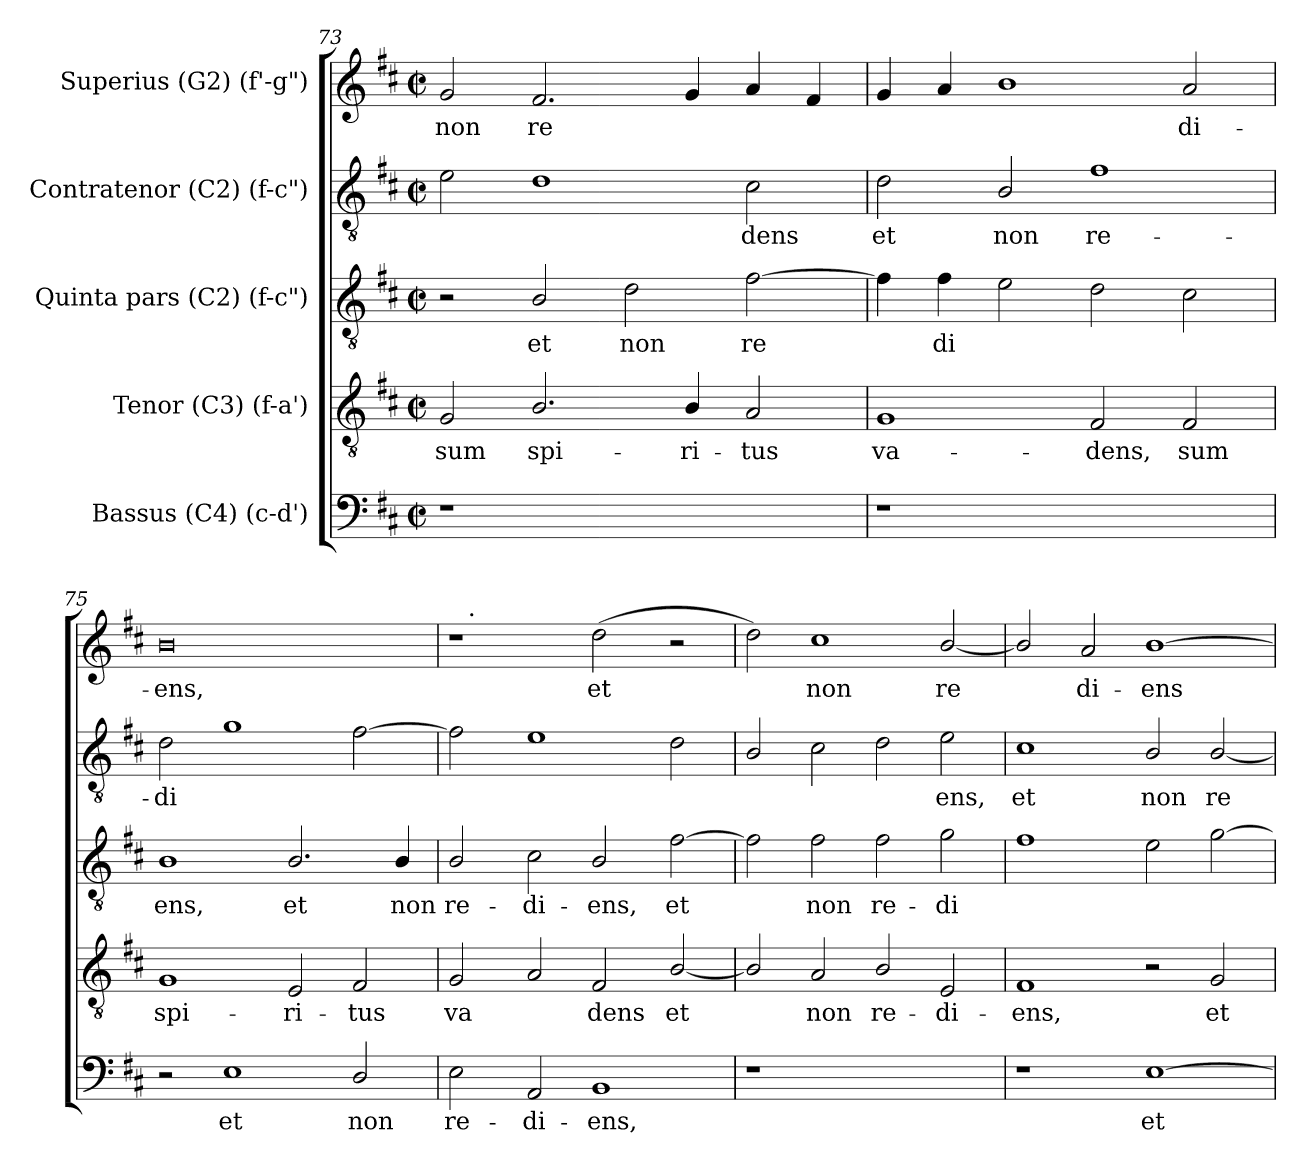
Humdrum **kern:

**kern	**text	**kern	**text	**kern	**text	**kern	**text	**kern	**text
*part5	*part5	*part4	*part4	*part3	*part3	*part2	*part2	*part1	*part1
*staff5	*staff5	*staff4	*staff4	*staff3	*staff3	*staff2	*staff2	*staff1	*staff1
*I"Bassus (C4)  (c-d')	*	*I"Tenor (C3)  (f-a')	*	*I"Quinta pars (C2)  (f-c")	*	*I"Contratenor (C2)  (f-c")	*	*I"Superius (G2)  (f'-g")	*
!!LO:PB:g=z
*clefF4	*	*clefGv2	*	*clefGv2	*	*clefGv2	*	*clefG2	*
*k[f#c#]	*	*k[f#c#]	*	*k[f#c#]	*	*k[f#c#]	*	*k[f#c#]	*
*D:	*	*D:	*	*D:	*	*D:	*	*D:	*
*M2/2	*	*M2/2	*	*M2/2	*	*M2/2	*	*M2/2	*
*met(c|)	*	*met(c|)	*	*met(c|)	*	*met(c|)	*	*met(c|)	*
=73	=73	=73	=73	=73	=73	=73	=73	=73	=73
!	!	!	!LO:LY:b:cj	!	!	!	!LO:LY:b:rj	!	!LO:LY:b:cj
1r	.	2G/	sum	2r	.	2e\	--	2g/	non
!	!	!	!LO:LY:b:cj	!	!LO:LY:b:rj	!	!LO:LY:b:rj	!	!LO:LY:b:cj
.	.	2.B/	spi-	2B/	et	1d	--	2.f#/	re-
!	!	!	!	!	!LO:LY:b:rj	!	!	!	!
1ryy	.	.	.	2d\	non	.	.	.	.
!	!	!	!LO:LY:b:cj	!	!	!	!	!	!LO:LY:b:cj
.	.	4B/	-ri-	.	.	.	.	4g/	--
!	!	!	!LO:LY:b:cj	!	!LO:LY:b:rj	!	!LO:LY:b:rj	!	!LO:LY:b:cj
.	.	2A/	-tus	[>2f#\	re-	2c#\	-dens	4a/	--
!	!	!	!	!	!	!	!	!	!LO:LY:b:cj
.	.	.	.	.	.	.	.	4f#/	--
=74	=74	=74	=74	=74	=74	=74	=74	=74	=74
!	!	!	!LO:LY:b:cj	!	!LO:LY:b:rj	!	!LO:LY:b:rj	!	!LO:LY:b:cj
1r	.	1G	va-	4f#\]	--	2d\	et	4g/	--
!	!	!	!	!	!LO:LY:b:rj	!	!	!	!LO:LY:b:cj
.	.	.	.	4f#\	-di-	.	.	4a/	--
!	!	!	!	!	!LO:LY:b:rj	!	!LO:LY:b:rj	!	!LO:LY:b:cj
.	.	.	.	2e\	--	2B/	non	1b	--
!	!	!	!LO:LY:b:cj	!	!LO:LY:b:rj	!	!LO:LY:b:rj	!	!
1ryy	.	2F#/	-dens,	2d\	--	1f#	re-	.	.
!	!	!	!LO:LY:b:cj	!	!LO:LY:b:rj	!	!	!	!LO:LY:b:cj
.	.	2F#/	sum	2c#\	--	.	.	2a/	-di-
=75	=75	=75	=75	=75	=75	=75	=75	=75	=75
!	!	!	!LO:LY:b:cj	!	!LO:LY:b:rj	!	!LO:LY:b:rj	!	!LO:LY:b:cj
2r	.	1G	spi-	1B	-ens,	2d\	-di-	0b	-ens,
!	!LO:LY:b:rj	!	!	!	!	!	!LO:LY:b:rj	!	!
1E	et	.	.	.	.	1g	--	.	.
!	!	!	!LO:LY:b:cj	!	!LO:LY:b:rj	!	!	!	!
.	.	2E/	-ri-	2.B/	et	.	.	.	.
!	!LO:LY:b:rj	!	!LO:LY:b:cj	!	!	!	!LO:LY:b:rj	!	!
2D/	non	2F#/	-tus	.	.	[>2f#\	--	.	.
!	!	!	!	!	!LO:LY:b:rj	!	!	!	!
.	.	.	.	4B/	non	.	.	.	.
=76	=76	=76	=76	=76	=76	=76	=76	=76	=76
!	!LO:LY:b:rj	!	!LO:LY:b:cj	!	!LO:LY:b:rj	!	!LO:LY:b:rj	!	!
*	*	*	*	*	*	*	*	*^	*
2E\	re-	2G/	va-	2B/	re-	2f#\]	--	1r	16ryy	.
!	!	!	!	!	!	!	!	!	!LO:TX:a:t=.	!
.	.	.	.	.	.	.	.	.	1ryy	.
!	!LO:LY:b:rj	!	!LO:LY:b:cj	!	!LO:LY:b:rj	!	!LO:LY:b:rj	!	!	!
2AA/	-di-	2A/	--	2c#\	-di-	1e	--	.	.	.
!	!LO:LY:b:rj	!	!LO:LY:b:cj	!	!LO:LY:b:rj	!	!	!	!	!LO:LY:b:cj
1BB	-ens,	2F#/	-dens	2B/	-ens,	.	.	(>2dd\	.	et
.	.	.	.	.	.	.	.	.	2...ryy	.
!	!	!	!LO:LY:b:cj	!	!LO:LY:b:rj	!	!LO:LY:b:rj	!	!	!
.	.	[>2B/	et	[>2f#\	et	2d\	--	2r	.	.
!!LO:LB:g=z
=77	=77	=77	=77	=77	=77	=77	=77	=77	=77	=77
!	!	!	!LO:LY:b:cj	!	!LO:LY:b:rj	!	!LO:LY:b:rj	!	!	!LO:LY:b:cj
*	*	*	*	*	*	*	*	*v	*v	*
1r	.	2B/]	.	2f#\]	.	2B/	--	2dd\)	.
!	!	!	!LO:LY:b:cj	!	!LO:LY:b:rj	!	!LO:LY:b:rj	!	!LO:LY:b:cj
.	.	2A/	non	2f#\	non	2c#\	--	1cc#	non
!	!	!	!LO:LY:b:cj	!	!LO:LY:b:rj	!	!LO:LY:b:rj	!	!
1ryy	.	2B/	re-	2f#\	re-	2d\	--	.	.
!	!	!	!LO:LY:b:cj	!	!LO:LY:b:rj	!	!LO:LY:b:rj	!	!LO:LY:b:cj
.	.	2E/	-di-	2g\	-di-	2e\	-ens,	[<2b/	re-
=78	=78	=78	=78	=78	=78	=78	=78	=78	=78
!	!	!	!LO:LY:b:cj	!	!LO:LY:b:rj	!	!LO:LY:b:rj	!	!LO:LY:b:cj
1r	.	1F#	-ens,	1f#	--	1c#	et	2b/]	--
!	!	!	!	!	!	!	!	!	!LO:LY:b:cj
.	.	.	.	.	.	.	.	2a/	-di-
!	!LO:LY:b:rj	!	!	!	!LO:LY:b:rj	!	!LO:LY:b:rj	!	!LO:LY:b:cj
[>1E	et	2r	.	2e\	--	2B/	non	[<1b	-ens
!	!	!	!LO:LY:b:cj	!	!LO:LY:b:rj	!	!LO:LY:b:rj	!	!
.	.	2G/	et	[>2g\	--	[<2B/	re-	.	.
=	=	=	=	=	=	=	=	=	=
*-	*-	*-	*-	*-	*-	*-	*-	*-	*-
